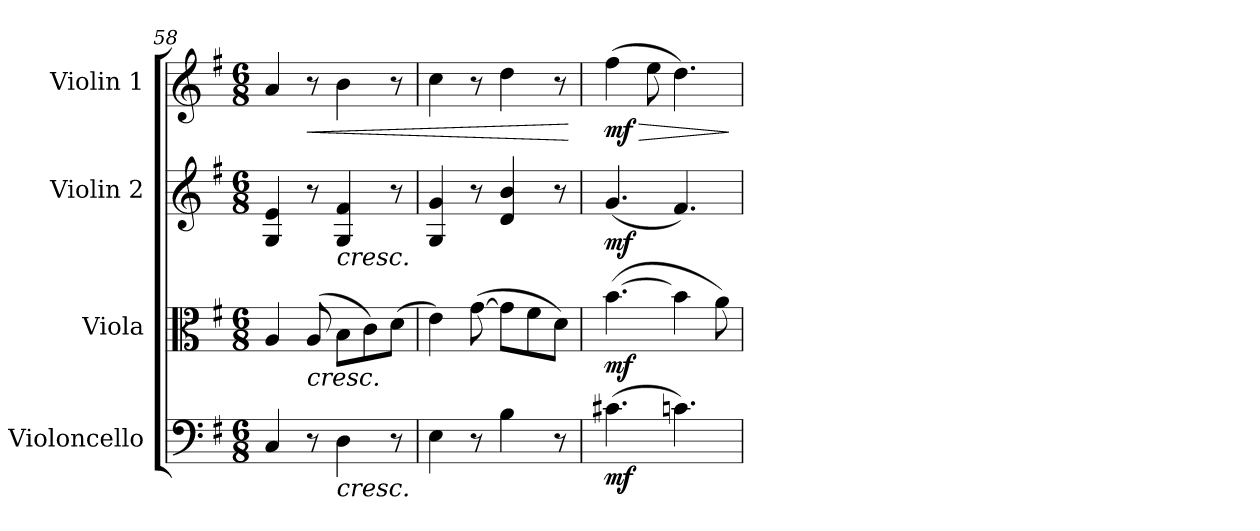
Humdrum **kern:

**kern	**dynam	**kern	**dynam	**kern	**dynam	**kern	**dynam
*part4	*part4	*part3	*part3	*part2	*part2	*part1	*part1
*staff4	*staff4	*staff3	*staff3	*staff2	*staff2	*staff1	*staff1
*I"Violoncello	*	*I"Viola	*	*I"Violin 2	*	*I"Violin 1	*
*I'Vc	*	*I'Vla	*	*I'Vln	*	*I'Vln	*
*clefF4	*	*clefC3	*	*clefG2	*	*clefG2	*
*k[f#]	*	*k[f#]	*	*k[f#]	*	*k[f#]	*
*M6/8	*	*M6/8	*	*M6/8	*	*M6/8	*
=58	=58	=58	=58	=58	=58	=58	=58
4C/	.	4A/	.	4G/ 4e/	.	4a/	.
!	!	!	!LO:HP:b	!	!	!	!LO:HP:b
8r	.	(8A/	<	8r	.	8r	<
!	!LO:HP:b	!	!	!	!LO:HP:b	!	!
4D\	<	8B\L	.	4G/ 4f#/	<	4b\	.
.	.	8c\)	.	.	.	.	.
8r	.	(8d\J	.	8r	.	8r	.
=59	=59	=59	=59	=59	=59	=59	=59
4E\	.	4e\)	.	4G/ 4g/	.	4cc\	.
8r	.	([8g\	.	8r	.	8r	.
4B\	.	8g\L]	.	4d/ 4b/	.	4dd\	.
.	.	8f#\	.	.	.	.	.
8r	.	8d\J)	.	8r	.	8r	.
.	.	.	.	.	.	.	[
=60	=60	=60	=60	=60	=60	=60	=60
!	!LO:DY:b	!	!LO:DY:b	!	!LO:DY:b	!	!LO:HP:b
!	!	!	!	!	!	!	!LO:DY:n=1:b
(4.c#X\	mf	([4.b\	mf	(4.g/	mf	(4ff#\	> mf
.	.	.	.	.	.	8ee\	.
4.cn\)	.	4b\]	.	4.f#/)	.	4.dd\)	.
.	.	8a\)	.	.	.	.	.
.	[	.	[	.	[	.	]
=	=	=	=	=	=	=	=
*-	*-	*-	*-	*-	*-	*-	*-
